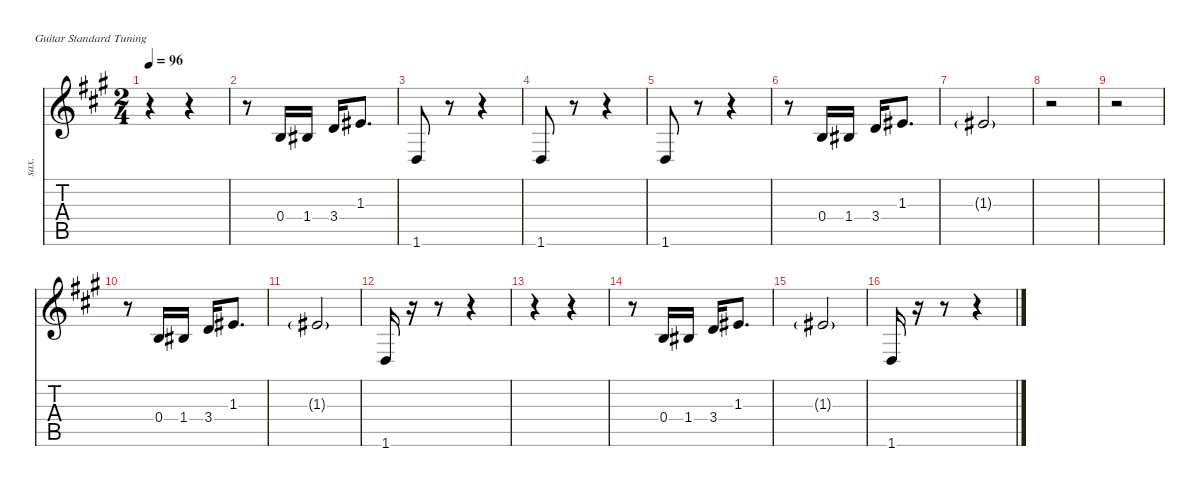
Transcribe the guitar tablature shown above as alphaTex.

\defaultSystemsLayout 4
\hideDynamics
\bracketExtendMode nobrackets
\otherSystemsTrackNameOrientation horizontal
\track ("Sax" "sax.") {instrument altosax}
\staff {score tabs}
\tuning (E4 B3 G3 D3 A2 E2)
\displaytranspose 9
\ts (2 4)
\tempo 96
\clef g2
\ks a
r.4{dy f} r.4 |
r.8 0.4{acc forcenatural}.16 1.4{acc #}.16 3.4{acc forcenatural}.16 1.3{acc #}.8{d} |
1.6{acc forcenatural}.8 r.8 r.4 |
1.6{acc forcenatural}.8 r.8 r.4 |
1.6{acc forcenatural}.8 r.8 r.4 |
r.8 0.4{acc forcenatural}.16 1.4{acc #}.16 3.4{acc forcenatural}.16 1.3{acc #}.8{d} |
1.3{g acc #}.2{dy fff} |
r.2 |
r.2 |
r.8 0.4{acc forcenatural}.16{dy f} 1.4{acc #}.16 3.4{acc forcenatural}.16 1.3{acc #}.8{d} |
1.3{g acc #}.2{dy fff} |
1.6{acc forcenatural}.16{dy f} r.16 r.8 r.4 |
r.4 r.4 |
r.8 0.4{acc forcenatural}.16 1.4{acc #}.16 3.4{acc forcenatural}.16 1.3{acc #}.8{d} |
1.3{g acc #}.2{dy fff} |
1.6{acc forcenatural}.16{dy f} r.16 r.8 r.4
